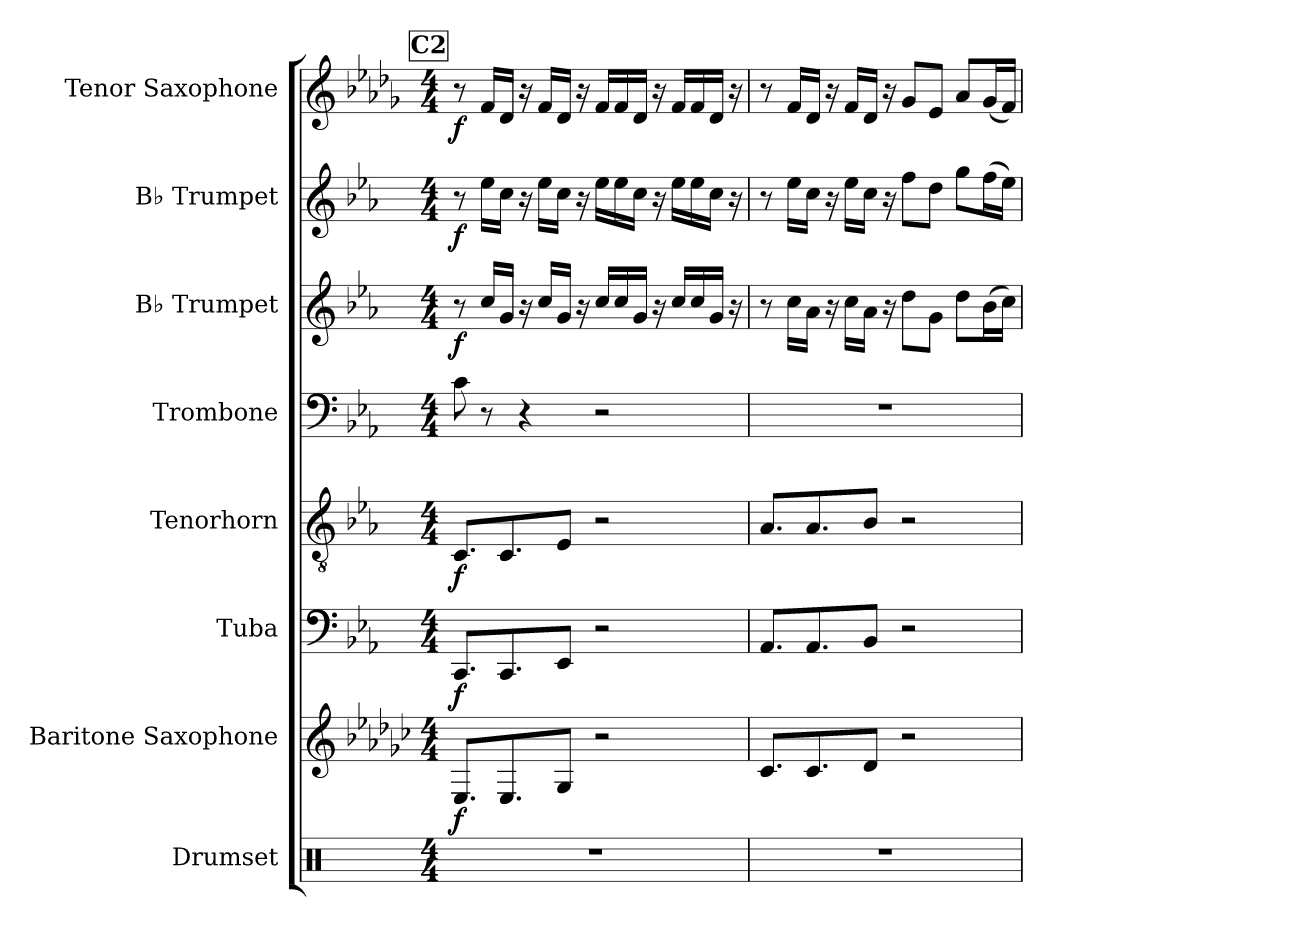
**kern	**kern	**dynam	**kern	**dynam	**kern	**dynam	**kern	**kern	**dynam	**kern	**dynam	**kern	**dynam
*part8	*part7	*part7	*part6	*part6	*part5	*part5	*part4	*part3	*part3	*part2	*part2	*part1	*part1
*staff8	*staff7	*staff7	*staff6	*staff6	*staff5	*staff5	*staff4	*staff3	*staff3	*staff2	*staff2	*staff1	*staff1
*I"Drumset	*I"Baritone Saxophone	*	*I"Tuba	*	*I"Tenorhorn	*	*I"Trombone	*I"B♭ Trumpet	*	*I"B♭ Trumpet	*	*I"Tenor Saxophone	*
*I'D. Set	*I'Bar. Sax.	*	*I'Tba.	*	*I'Tenh.	*	*I'Tbn.	*I'B♭ Tpt.	*	*I'B♭ Tpt.	*	*I'T. Sax.	*
*clefX	*clefG2	*	*clefF4	*	*clefGv2	*	*clefF4	*clefG2	*	*clefG2	*	*clefG2	*
*	*ITrd12c21	*	*	*	*ITrd1c2	*	*	*ITrd1c2	*	*ITrd1c2	*	*ITrd8c14	*
*k[]	*k[b-e-a-d-g-c-]	*	*k[b-e-a-]	*	*k[b-e-a-d-g-]	*	*k[b-e-a-]	*k[b-e-a-d-g-]	*	*k[b-e-a-d-g-]	*	*k[b-e-a-d-g-]	*
*M4/4	*M4/4	*	*M4/4	*	*M4/4	*	*M4/4	*M4/4	*	*M4/4	*	*M4/4	*
!!LO:REH:place=s1:a:B:fs=14:t=C2
=129	=129	=129	=129	=129	=129	=129	=129	=129	=129	=129	=129	=129	=129
!	!	!LO:DY:b	!	!LO:DY:b	!	!LO:DY:b	!	!	!LO:DY:b	!	!LO:DY:b	!	!LO:DY:b
1r	8.EE-L	f	8.CCL	f	8.BB-L	f	8c	8r	f	8r	f	8r	f
.	.	.	.	.	.	.	8r	16b-LL	.	16dd-LL	.	16FLL	.
.	8.EE-	.	8.CC	.	8.BB-	.	.	16fJJ	.	16b-JJ	.	16D-JJ	.
.	.	.	.	.	.	.	4r	16r	.	16r	.	16r	.
.	.	.	.	.	.	.	.	16b-LL	.	16dd-LL	.	16FLL	.
.	8GG-J	.	8EE-J	.	8D-J	.	.	16fJJ	.	16b-JJ	.	16D-JJ	.
.	.	.	.	.	.	.	.	16r	.	16r	.	16r	.
.	2r	.	2r	.	2r	.	2r	16b-LL	.	16dd-LL	.	16FLL	.
.	.	.	.	.	.	.	.	16b-	.	16dd-	.	16F	.
.	.	.	.	.	.	.	.	16fJJ	.	16b-JJ	.	16D-JJ	.
.	.	.	.	.	.	.	.	16r	.	16r	.	16r	.
.	.	.	.	.	.	.	.	16b-LL	.	16dd-LL	.	16FLL	.
.	.	.	.	.	.	.	.	16b-	.	16dd-	.	16F	.
.	.	.	.	.	.	.	.	16fJJ	.	16b-JJ	.	16D-JJ	.
.	.	.	.	.	.	.	.	16r	.	16r	.	16r	.
=130	=130	=130	=130	=130	=130	=130	=130	=130	=130	=130	=130	=130	=130
1r	8.C-L	.	8.AA-L	.	8.G-L	.	1r	8r	.	8r	.	8r	.
.	.	.	.	.	.	.	.	16b-LL	.	16dd-LL	.	16FLL	.
.	8.C-	.	8.AA-	.	8.G-	.	.	16g-JJ	.	16b-JJ	.	16D-JJ	.
.	.	.	.	.	.	.	.	16r	.	16r	.	16r	.
.	.	.	.	.	.	.	.	16b-LL	.	16dd-LL	.	16FLL	.
.	8D-J	.	8BB-J	.	8A-J	.	.	16g-JJ	.	16b-JJ	.	16D-JJ	.
.	.	.	.	.	.	.	.	16r	.	16r	.	16r	.
.	2r	.	2r	.	2r	.	.	8ccL	.	8ee-L	.	8G-L	.
.	.	.	.	.	.	.	.	8fJ	.	8ccJ	.	8E-J	.
.	.	.	.	.	.	.	.	8ccL	.	8ffL	.	8A-L	.
.	.	.	.	.	.	.	.	(>16a-L	.	(>16ee-L	.	(>16G-L	.
.	.	.	.	.	.	.	.	16b-JJ)	.	16dd-JJ)	.	16FJJ)	.
=	=	=	=	=	=	=	=	=	=	=	=	=	=
*-	*-	*-	*-	*-	*-	*-	*-	*-	*-	*-	*-	*-	*-
